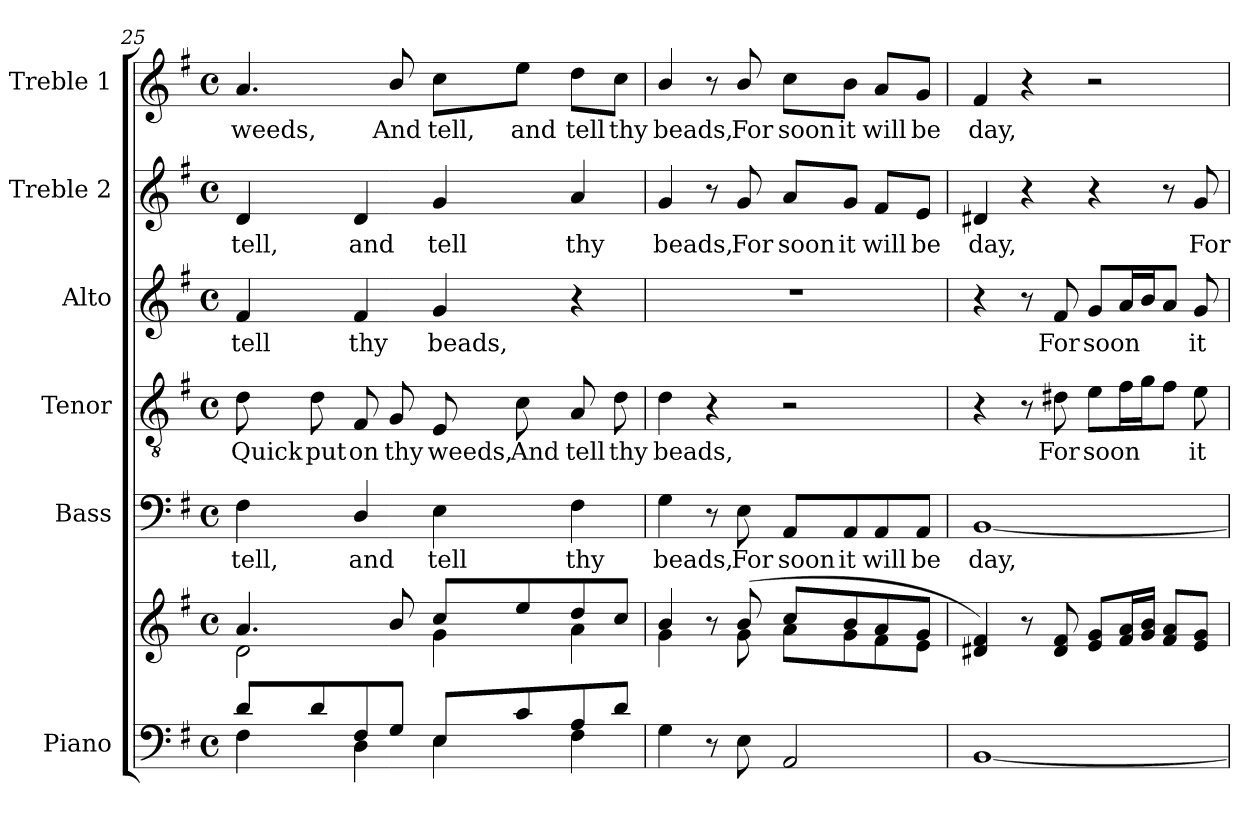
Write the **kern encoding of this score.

**kern	**kern	**kern	**text	**kern	**text	**kern	**text	**kern	**text	**kern	**text
*part6	*part6	*part5	*part5	*part4	*part4	*part3	*part3	*part2	*part2	*part1	*part1
*staff7	*staff6	*staff5	*staff5	*staff4	*staff4	*staff3	*staff3	*staff2	*staff2	*staff1	*staff1
*I"Piano	*	*I"Bass	*	*I"Tenor	*	*I"Alto	*	*I"Treble 2	*	*I"Treble 1	*
*I'Pno.	*	*I'B.	*	*I'T.	*	*I'A.	*	*	*	*	*
*clefF4	*clefG2	*clefF4	*	*clefGv2	*	*clefG2	*	*clefG2	*	*clefG2	*
*	*	*	*	*ITrd7c12	*	*	*	*	*	*	*
*k[f#]	*k[f#]	*k[f#]	*	*k[f#]	*	*k[f#]	*	*k[f#]	*	*k[f#]	*
*G:	*G:	*G:	*	*G:	*	*G:	*	*G:	*	*G:	*
*M4/4	*M4/4	*M4/4	*	*M4/4	*	*M4/4	*	*M4/4	*	*M4/4	*
*met(c)	*met(c)	*met(c)	*	*met(c)	*	*met(c)	*	*met(c)	*	*met(c)	*
=25	=25	=25	=25	=25	=25	=25	=25	=25	=25	=25	=25
*^	*^	*	*	*	*	*	*	*	*	*	*
!	!	!	!	!	!LO:LY:b:color=#000000	!	!	!	!	!	!	!	!
!	!	!	!	!	!	!	!LO:LY:b:color=#000000	!	!	!	!	!	!
!	!	!	!	!	!	!	!	!	!LO:LY:b:color=#000000	!	!	!	!
!	!	!	!	!	!	!	!	!	!	!	!LO:LY:b:color=#000000	!	!
!	!	!	!	!	!	!	!	!	!	!	!	!	!LO:LY:b:color=#000000
8di/L	4F#i\	4.ai/	2di\	4F#i\	tell,	8Di\	Quick	4f#i/	tell	4di/	tell,	4.ai/	weeds,
!	!	!	!	!	!	!	!LO:LY:b:color=#000000	!	!	!	!	!	!
8di/	.	.	.	.	.	8Di\	put	.	.	.	.	.	.
!	!	!	!	!	!LO:LY:b:color=#000000	!	!	!	!	!	!	!	!
!	!	!	!	!	!	!	!LO:LY:b:color=#000000	!	!	!	!	!	!
!	!	!	!	!	!	!	!	!	!LO:LY:b:color=#000000	!	!	!	!
!	!	!	!	!	!	!	!	!	!	!	!LO:LY:b:color=#000000	!	!
8F#i/	4Di\	.	.	4Di/	and	8FF#i/	on	4f#i/	thy	4di/	and	.	.
!	!	!	!	!	!	!	!LO:LY:b:color=#000000	!	!	!	!	!	!
!	!	!	!	!	!	!	!	!	!	!	!	!	!LO:LY:b:color=#000000
8Gi/J	.	8bi/	.	.	.	8GGi/	thy	.	.	.	.	8bi/	And
!	!	!	!	!	!LO:LY:b:color=#000000	!	!	!	!	!	!	!	!
!	!	!	!	!	!	!	!LO:LY:b:color=#000000	!	!	!	!	!	!
!	!	!	!	!	!	!	!	!	!LO:LY:b:color=#000000	!	!	!	!
!	!	!	!	!	!	!	!	!	!	!	!LO:LY:b:color=#000000	!	!
!	!	!	!	!	!	!	!	!	!	!	!	!	!LO:LY:b:color=#000000
8Ei/L	4Ei\	8cci/L	4gi\	4Ei\	tell	8EEi/	weeds,	4gi/	beads,	4gi/	tell	8cci\L	tell,
!	!	!	!	!	!	!	!LO:LY:b:color=#000000	!	!	!	!	!	!
!	!	!	!	!	!	!	!	!	!	!	!	!	!LO:LY:b:color=#000000
8ci/	.	8eei/	.	.	.	8Ci\	And	.	.	.	.	8eei\J	and
!	!	!	!	!	!LO:LY:b:color=#000000	!	!	!	!	!	!	!	!
!	!	!	!	!	!	!	!LO:LY:b:color=#000000	!	!	!	!	!	!
!	!	!	!	!	!	!	!	!	!	!	!LO:LY:b:color=#000000	!	!
!	!	!	!	!	!	!	!	!	!	!	!	!	!LO:LY:b:color=#000000
8Ai/	4F#i\	8ddi/	4ai\	4F#i\	thy	8AAi/	tell	4r	.	4ai/	thy	8ddi\L	tell
!	!	!	!	!	!	!	!LO:LY:b:color=#000000	!	!	!	!	!	!
!	!	!	!	!	!	!	!	!	!	!	!	!	!LO:LY:b:color=#000000
8di/J	.	8cci/J	.	.	.	8Di\	thy	.	.	.	.	8cci\J	thy
*v	*v	*	*	*	*	*	*	*	*	*	*	*	*
=26	=26	=26	=26	=26	=26	=26	=26	=26	=26	=26	=26	=26
!	!	!	!	!LO:LY:b:color=#000000	!	!	!	!	!	!	!	!
!	!	!	!	!	!	!LO:LY:b:color=#000000	!	!	!	!	!	!
!	!	!	!	!	!	!	!	!	!	!LO:LY:b:color=#000000	!	!
!	!	!	!	!	!	!	!	!	!	!	!	!LO:LY:b:color=#000000
4Gi\	4bi/	4gi\	4Gi\	beads,	4Di\	beads,	1r	.	4gi/	beads,	4bi/	beads,
8r	8r	8ryy	8r	.	4r	.	.	.	8r	.	8r	.
!	!	!	!	!LO:LY:b:color=#000000	!	!	!	!	!	!	!	!
!	!	!	!	!	!	!	!	!	!	!LO:LY:b:color=#000000	!	!
!	!	!	!	!	!	!	!	!	!	!	!	!LO:LY:b:color=#000000
8Ei\	(8bi/	8gi\	8Ei\	For	.	.	.	.	8gi/	For	8bi/	For
!	!	!	!	!LO:LY:b:color=#000000	!	!	!	!	!	!	!	!
!	!	!	!	!	!	!	!	!	!	!LO:LY:b:color=#000000	!	!
!	!	!	!	!	!	!	!	!	!	!	!	!LO:LY:b:color=#000000
2AAi/	8cci/L	8ai\L	8AAi/L	soon	2r	.	.	.	8ai/L	soon	8cci\L	soon
!	!	!	!	!LO:LY:b:color=#000000	!	!	!	!	!	!	!	!
!	!	!	!	!	!	!	!	!	!	!LO:LY:b:color=#000000	!	!
!	!	!	!	!	!	!	!	!	!	!	!	!LO:LY:b:color=#000000
.	8bi/	8gi\	8AAi/	it	.	.	.	.	8gi/J	it	8bi\J	it
!	!	!	!	!LO:LY:b:color=#000000	!	!	!	!	!	!	!	!
!	!	!	!	!	!	!	!	!	!	!LO:LY:b:color=#000000	!	!
!	!	!	!	!	!	!	!	!	!	!	!	!LO:LY:b:color=#000000
.	8ai/	8f#i\	8AAi/	will	.	.	.	.	8f#i/L	will	8ai/L	will
!	!	!	!	!LO:LY:b:color=#000000	!	!	!	!	!	!	!	!
!	!	!	!	!	!	!	!	!	!	!LO:LY:b:color=#000000	!	!
!	!	!	!	!	!	!	!	!	!	!	!	!LO:LY:b:color=#000000
.	8gi/J	8ei\J	8AAi/J	be	.	.	.	.	8ei/J	be	8gi/J	be
*	*v	*v	*	*	*	*	*	*	*	*	*	*
!!LO:PB:g=z
=27	=27	=27	=27	=27	=27	=27	=27	=27	=27	=27	=27
*	*^	*	*	*	*	*	*	*	*	*	*
!	!	!	!	!LO:LY:b:color=#000000	!	!	!	!	!	!	!	!
*	*v	*v	*	*	*	*	*	*	*	*	*	*
*	*^	*	*	*	*	*	*	*	*	*	*
!	!	!	!	!	!	!	!	!	!	!LO:LY:b:color=#000000	!	!
*	*v	*v	*	*	*	*	*	*	*	*	*	*
*	*^	*	*	*	*	*	*	*	*	*	*
!	!	!	!	!	!	!	!	!	!	!	!	!LO:LY:b:color=#000000
*	*v	*v	*	*	*	*	*	*	*	*	*	*
[1BBi	4d#Xi/ 4f#i)	[1BBi	day,	4r	.	4r	.	4d#Xi/	day,	4f#i/	day,
.	8r	.	.	8r	.	8r	.	4r	.	4r	.
!	!	!	!	!	!LO:LY:b:color=#000000	!	!	!	!	!	!
!	!	!	!	!	!	!	!LO:LY:b:color=#000000	!	!	!	!
.	8d#i/ 8f#i	.	.	8D#Xi\	For	8f#i/	For	.	.	.	.
!	!	!	!	!	!LO:LY:b:color=#000000	!	!	!	!	!	!
!	!	!	!	!	!	!	!LO:LY:b:color=#000000	!	!	!	!
.	8ei/ 8giL	.	.	8Ei\L	soon	8gi/L	soon	4r	.	2r	.
.	16f#i/ 16aiL	.	.	16F#i\L	.	16ai/L	.	.	.	.	.
.	16gi/ 16biJJ	.	.	16Gi\J	.	16bi/J	.	.	.	.	.
.	8f#i/ 8aiL	.	.	8F#i\J	.	8ai/J	.	8r	.	.	.
!	!	!	!	!	!LO:LY:b:color=#000000	!	!	!	!	!	!
!	!	!	!	!	!	!	!LO:LY:b:color=#000000	!	!	!	!
!	!	!	!	!	!	!	!	!	!LO:LY:b:color=#000000	!	!
.	8ei/ 8giJ	.	.	8Ei\	it	8gi/	it	8gi/	For	.	.
=	=	=	=	=	=	=	=	=	=	=	=
*-	*-	*-	*-	*-	*-	*-	*-	*-	*-	*-	*-
